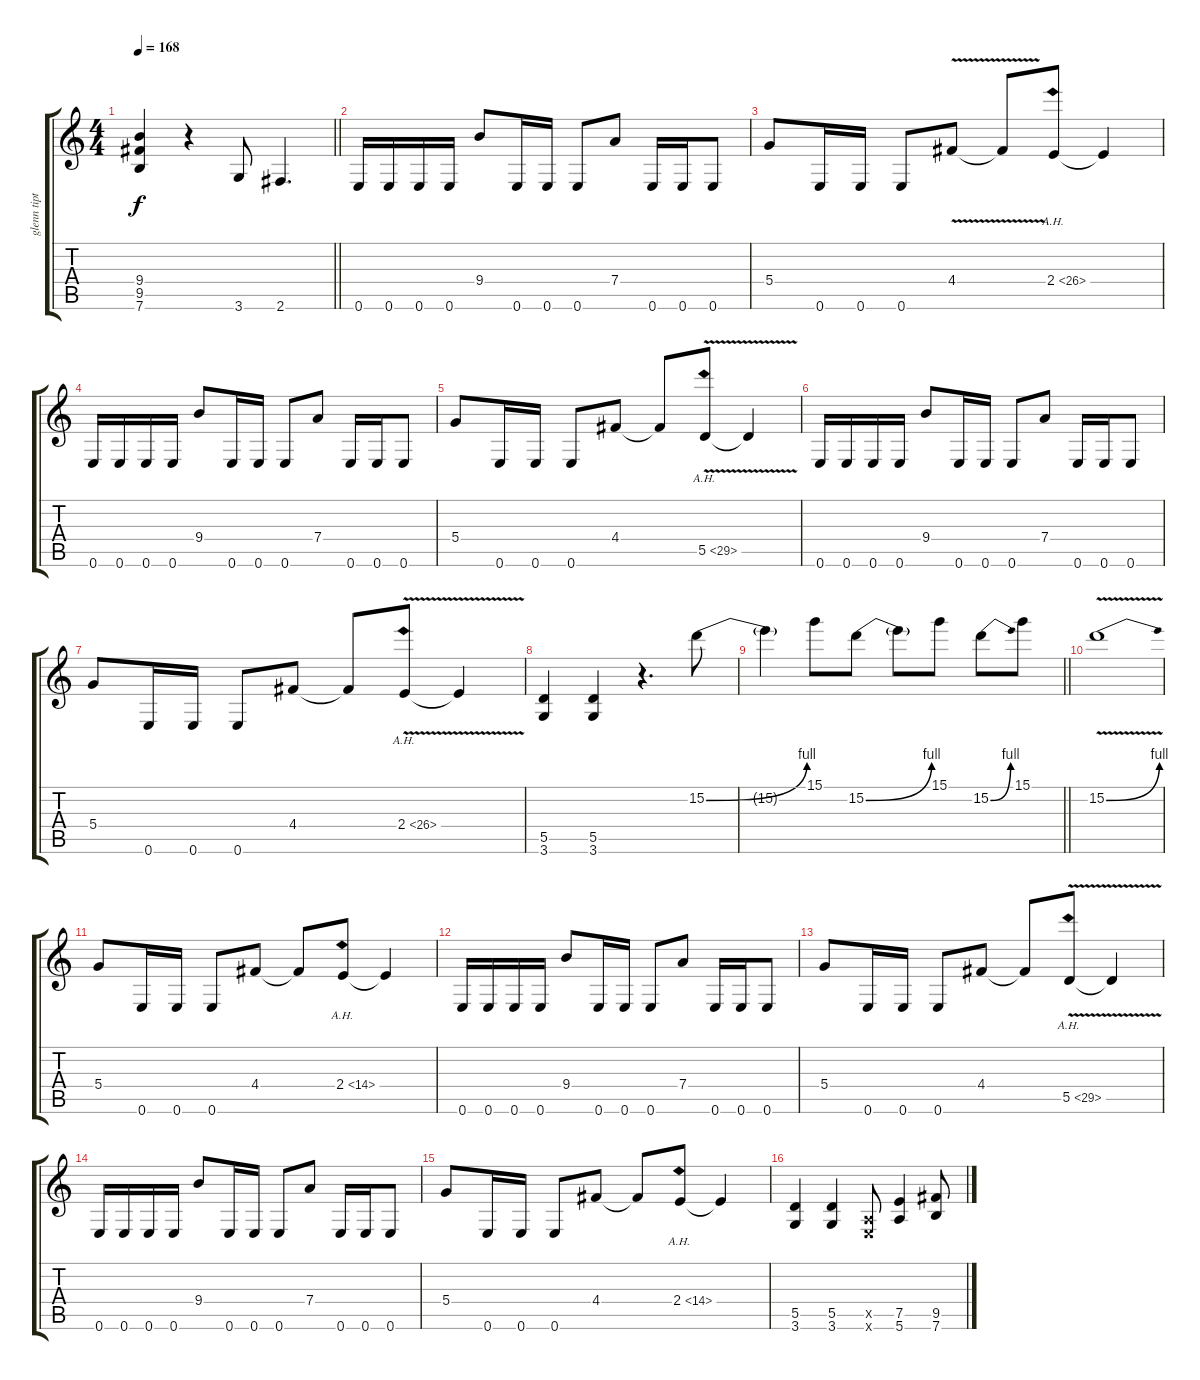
\track ("glenn tipton" "glenn tipt") {instrument overdrivenguitar}
\staff {score tabs}
\tuning (E4 B3 G3 D3 A2 E2) {hide}
\ts (4 4)
\tempo 168
\clef g2
\barLineRight lightlight
\ks c
(9.4{t} 9.5{t} 7.6{t}).4{dy f} r.4 3.6.8 2.6.4{d} |
0.6.16 0.6.16 0.6.16 0.6.16 9.4.8 0.6.16 0.6.16 0.6.8 7.4.8 0.6.16 0.6.16 0.6.8 |
5.4.8 0.6.16 0.6.16 0.6.8 4.4{v}.8 4.4{t}.8 2.4{ah 24}.8 2.4{t}.4 |
0.6.16 0.6.16 0.6.16 0.6.16 9.4.8 0.6.16 0.6.16 0.6.8 7.4.8 0.6.16 0.6.16 0.6.8 |
5.4.8 0.6.16 0.6.16 0.6.8 4.4.8 4.4{t}.8 5.5{ah 24 v}.8 5.5{t}.4 |
0.6.16 0.6.16 0.6.16 0.6.16 9.4.8 0.6.16 0.6.16 0.6.8 7.4.8 0.6.16 0.6.16 0.6.8 |
5.4.8 0.6.16 0.6.16 0.6.8 4.4.8 4.4{t}.8 2.4{ah 24 v}.8 2.4{t}.4 |
(5.5 3.6).4 (5.5 3.6).4 r.4{d} 15.2{be (bend 0 0 60 4)}.8 |
\barLineRight lightlight
15.2{t}.4 15.1.8 15.2{be (bend 0 0 60 4)}.8 15.2{t}.8 15.1.8 15.2{be (bend 0 0 60 4)}.8 15.1.8 |
15.2{be (bend 0 0 60 4) v}.1 |
5.4.8 0.6.16 0.6.16 0.6.8 4.4.8 4.4{t}.8 2.4{ah 12}.8 2.4{t}.4 |
0.6.16 0.6.16 0.6.16 0.6.16 9.4.8 0.6.16 0.6.16 0.6.8 7.4.8 0.6.16 0.6.16 0.6.8 |
5.4.8 0.6.16 0.6.16 0.6.8 4.4.8 4.4{t}.8 5.5{ah 24 v}.8 5.5{t}.4 |
0.6.16 0.6.16 0.6.16 0.6.16 9.4.8 0.6.16 0.6.16 0.6.8 7.4.8 0.6.16 0.6.16 0.6.8 |
5.4.8 0.6.16 0.6.16 0.6.8 4.4.8 4.4{t}.8 2.4{ah 12}.8 2.4{t}.4 |
(5.5 3.6).4 (5.5 3.6).4 (0.5{x} 0.6{x}).8 (7.5 5.6).4 (9.5 7.6).8
